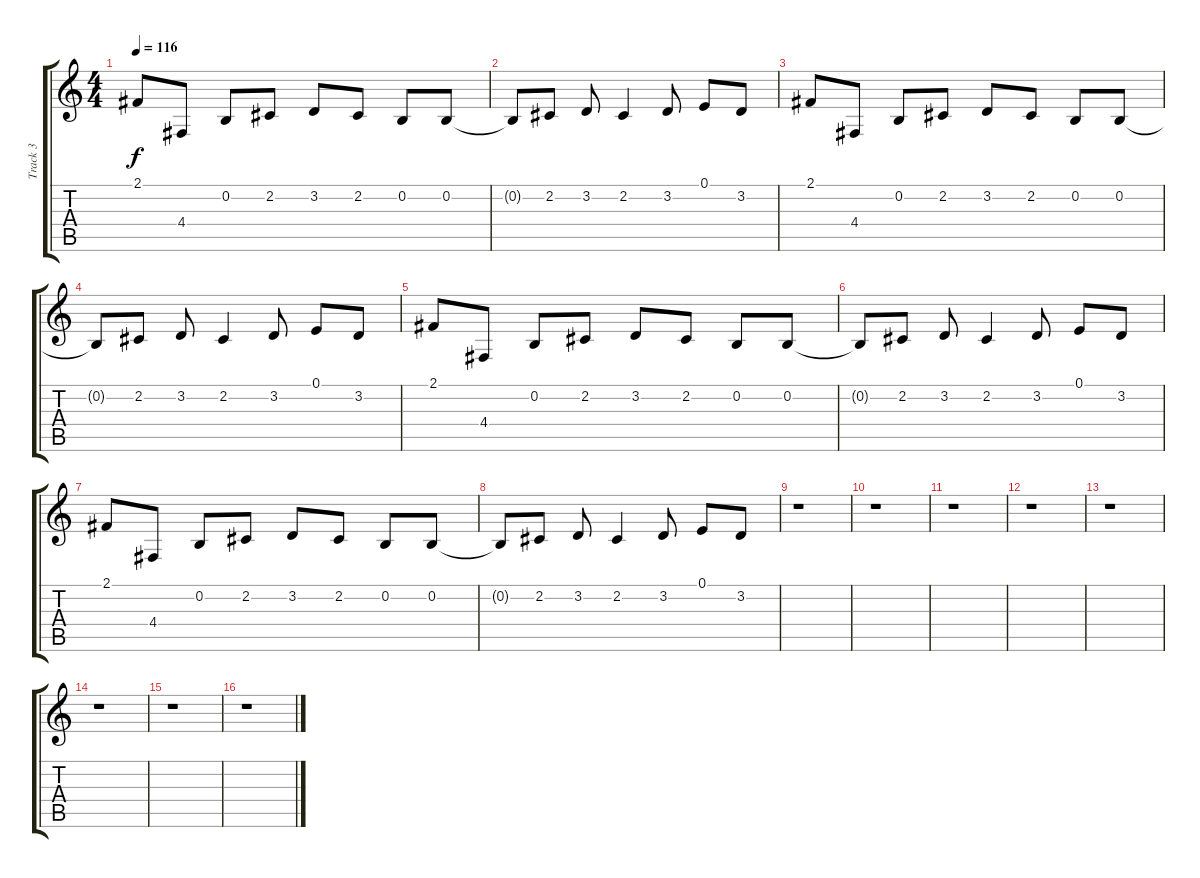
\track ("Track 3" "Track 3") {instrument lead1square}
\staff {score tabs}
\tuning (E4 B3 G3 D3 A2 E2) {hide}
\ts (4 4)
\tempo 116
\clef g2
\ks c
2.1.8{dy f} 4.4.8 0.2.8 2.2.8 3.2.8 2.2.8 0.2.8 0.2.8 |
0.2{t}.8 2.2.8 3.2.8 2.2.4 3.2.8 0.1.8 3.2.8 |
2.1.8 4.4.8 0.2.8 2.2.8 3.2.8 2.2.8 0.2.8 0.2.8 |
0.2{t}.8 2.2.8 3.2.8 2.2.4 3.2.8 0.1.8 3.2.8 |
2.1.8 4.4.8 0.2.8 2.2.8 3.2.8 2.2.8 0.2.8 0.2.8 |
0.2{t}.8 2.2.8 3.2.8 2.2.4 3.2.8 0.1.8 3.2.8 |
2.1.8 4.4.8 0.2.8 2.2.8 3.2.8 2.2.8 0.2.8 0.2.8 |
0.2{t}.8 2.2.8 3.2.8 2.2.4 3.2.8 0.1.8 3.2.8 |
r.1 |
r.1 |
r.1 |
r.1 |
r.1 |
r.1 |
r.1 |
r.1
